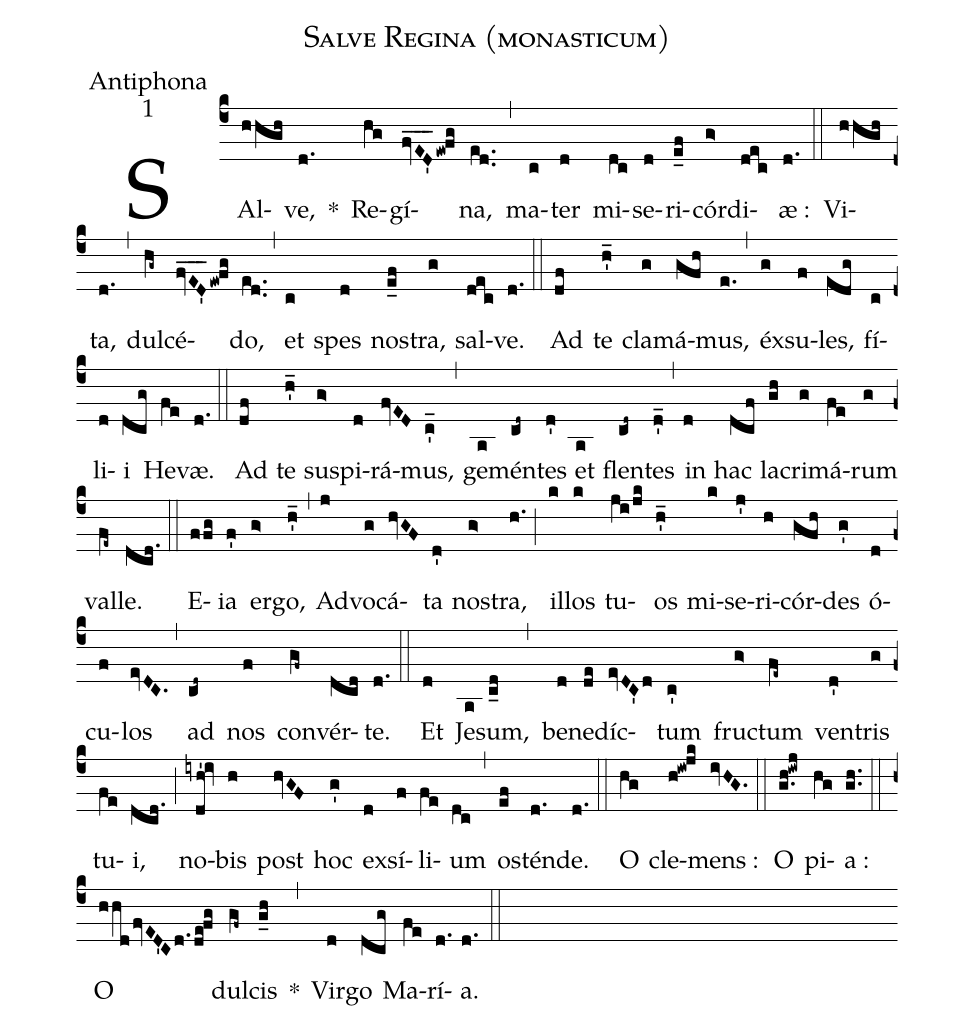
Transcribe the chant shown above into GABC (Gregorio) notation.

name: Salve Regina (monasticum);
office-part: Antiphona;
mode: 1;
%%
(c4)SAl(hhgh)ve,(d.) *() Re(hg)gí(fvED'___ew!fg)na,(ed..) (,) ma(c)ter(d) mi(dc)se(d)ri(e_f)cór(g>)di(dec)æ :(d.) (::)
Vi(hhgh)ta,(d.) (,) dul(hg~)cé(fvED'___ew!fg)do,(ed..) (,) et(c) spes(d) nos(e_f)tra,(g) sal(dec)ve.(d.) (::)
Ad(df) te(h_') cla(g)má(gfh)mus,(e.) (,) éx(g)su(f)les,(edg) fí(c)li(d)i(dcg) He(fe)væ.(d.) (::)
Ad(df) te(h_') su(g>)spi(d)rá(fvED)mus,(c_') (,) ge(a)mén(cd~)tes(d') et(a) flen(cd~)tes(d_') (,) in(d) hac(dcf) la(gh)cri(g)má(fe)rum(g) val(fe~)le.(dcd.) (::)
E(ffg)ia(f') er(g>)go,(h'_) (,) Ad(j)vo(g)cá(hvGF)ta(d') nos(g>)tra,(h.) (;) il(k)los(k) tu(ji/jk)os(h'_) mi(k)se(j')ri(h)cór(gfh)des(g') ó(d)cu(f)los(evDC.) (,) ad(cd~) nos(f) con(gf~)vér(dcd)te.(d.) (::)
Et(d) Je(a)sum,(c_d) (,) be(d)ne(de)díc(evDC'd)tum(c') fruc(g>)tum(fe~) ven(d')tris(g) tu(fe)i,(dcd.) (;) no(iydh'!iv)bis(h) post(hvGF) hoc(g') ex(d)sí(f)li(fe)um(dc) (,) os(ef)tén(d.)de.(d.) (::)
O(hg) cle(h!iw!jk)mens :(ivHG.) (::)
O(g.h!iwj) pi(hg)a :(gh..) (::)
O(hhdfvED'Cd.de!fg) dul(gf~)cis(g_h) *(,) Vir(d)go(dcg) Ma(fe)rí(d.)a.(d.) (::)
